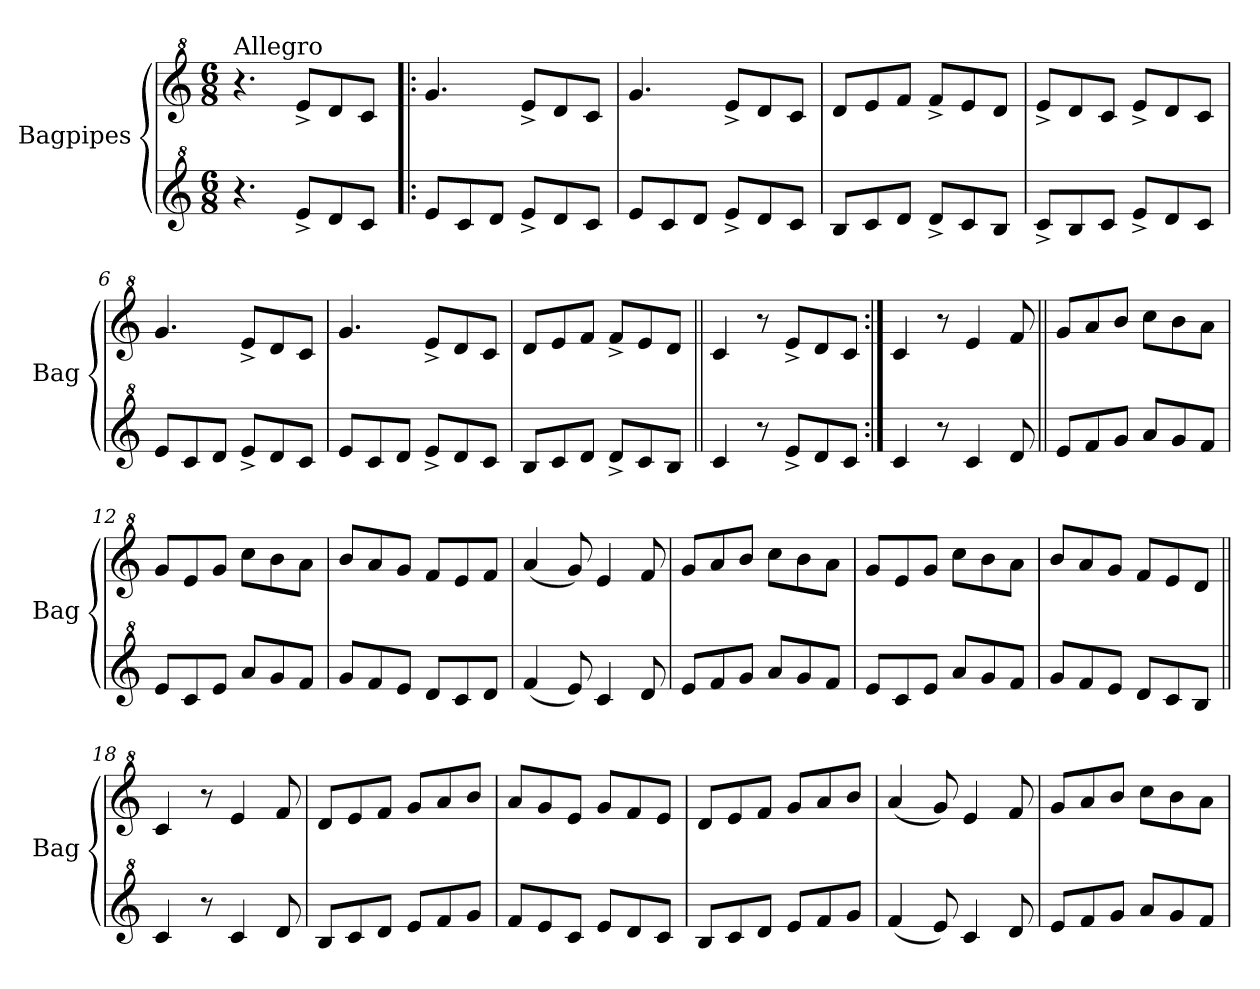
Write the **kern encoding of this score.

**kern	**kern
*part2	*part1
*staff2	*staff1
*I"Bagpipes	*I"Bagpipes
*I'Bag	*I'Bag
*clefG^2	*clefG^2
*k[]	*k[]
*C:	*C:
*M6/8	*M6/8
=1	=1
!	!LO:TX:a:t=Allegro
4.r	4.r
8ee^/L	8ee^/L
8dd/	8dd/
8cc/J	8cc/J
=2!|:	=2!|:
8ee/L	4.gg/
8cc/	.
8dd/J	.
8ee^/L	8ee^/L
8dd/	8dd/
8cc/J	8cc/J
=3	=3
8ee/L	4.gg/
8cc/	.
8dd/J	.
8ee^/L	8ee^/L
8dd/	8dd/
8cc/J	8cc/J
=4	=4
8b/L	8dd/L
8cc/	8ee/
8dd/J	8ff/J
8dd^/L	8ff^/L
8cc/	8ee/
8b/J	8dd/J
=5	=5
8cc^/L	8ee^/L
8b/	8dd/
8cc/J	8cc/J
8ee^/L	8ee^/L
8dd/	8dd/
8cc/J	8cc/J
=6	=6
8ee/L	4.gg/
8cc/	.
8dd/J	.
8ee^/L	8ee^/L
8dd/	8dd/
8cc/J	8cc/J
!!LO:LB:g=z
=7	=7
8ee/L	4.gg/
8cc/	.
8dd/J	.
8ee^/L	8ee^/L
8dd/	8dd/
8cc/J	8cc/J
=8	=8
8b/L	8dd/L
8cc/	8ee/
8dd/J	8ff/J
8dd^/L	8ff^/L
8cc/	8ee/
8b/J	8dd/J
=9||	=9||
4cc/	4cc/
8r	8r
8ee^/L	8ee^/L
8dd/	8dd/
8cc/J	8cc/J
=10:|!	=10:|!
4cc/	4cc/
8r	8r
4cc/	4ee/
8dd/	8ff/
=11||	=11||
8ee/L	8gg/L
8ff/	8aa/
8gg/J	8bb/J
8aa/L	8ccc\L
8gg/	8bb\
8ff/J	8aa\J
=12	=12
8ee/L	8gg/L
8cc/	8ee/
8ee/J	8gg/J
8aa/L	8ccc\L
8gg/	8bb\
8ff/J	8aa\J
=13	=13
8gg/L	8bb/L
8ff/	8aa/
8ee/J	8gg/J
8dd/L	8ff/L
8cc/	8ee/
8dd/J	8ff/J
!!LO:LB:g=z
=14	=14
(4ff/	(4aa/
8ee/)	8gg/)
4cc/	4ee/
8dd/	8ff/
=15	=15
8ee/L	8gg/L
8ff/	8aa/
8gg/J	8bb/J
8aa/L	8ccc\L
8gg/	8bb\
8ff/J	8aa\J
=16	=16
8ee/L	8gg/L
8cc/	8ee/
8ee/J	8gg/J
8aa/L	8ccc\L
8gg/	8bb\
8ff/J	8aa\J
=17	=17
8gg/L	8bb/L
8ff/	8aa/
8ee/J	8gg/J
8dd/L	8ff/L
8cc/	8ee/
8b/J	8dd/J
=18||	=18||
4cc/	4cc/
8r	8r
4cc/	4ee/
8dd/	8ff/
=19	=19
8b/L	8dd/L
8cc/	8ee/
8dd/J	8ff/J
8ee/L	8gg/L
8ff/	8aa/
8gg/J	8bb/J
=20	=20
8ff/L	8aa/L
8ee/	8gg/
8cc/J	8ee/J
8ee/L	8gg/L
8dd/	8ff/
8cc/J	8ee/J
!!LO:LB:g=z
=21	=21
8b/L	8dd/L
8cc/	8ee/
8dd/J	8ff/J
8ee/L	8gg/L
8ff/	8aa/
8gg/J	8bb/J
=22	=22
(4ff/	(4aa/
8ee/)	8gg/)
4cc/	4ee/
8dd/	8ff/
=23	=23
8ee/L	8gg/L
8ff/	8aa/
8gg/J	8bb/J
8aa/L	8ccc\L
8gg/	8bb\
8ff/J	8aa\J
=	=
*-	*-
